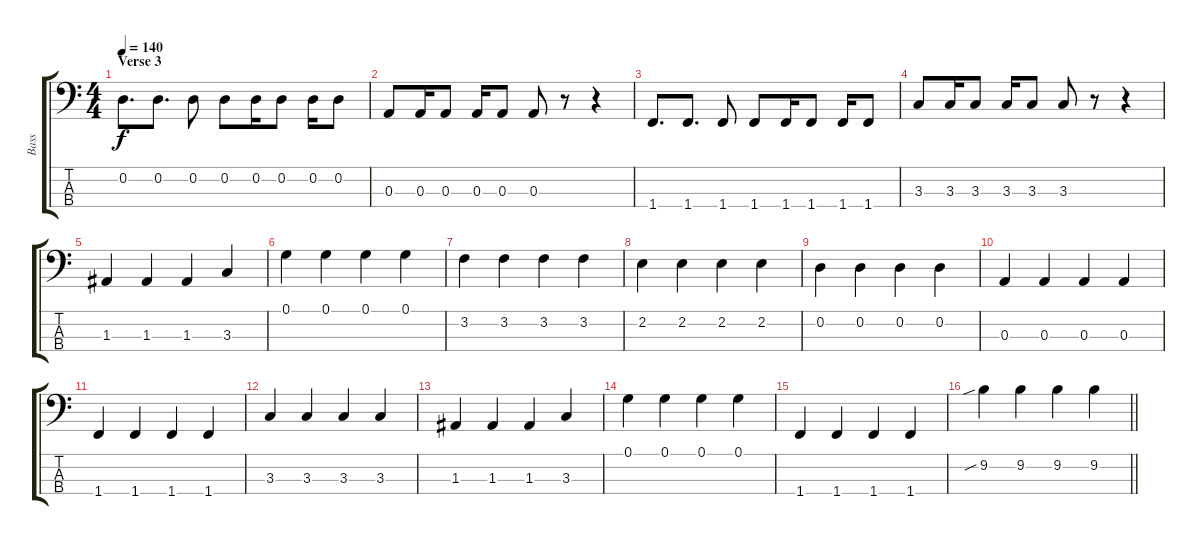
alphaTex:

\track ("Bass" "Bass") {instrument electricbassfinger}
\staff {score tabs}
\tuning (G2 D2 A1 E1) {hide}
\ts (4 4)
\section ("" "Verse 3")
\tempo 140
\clef f4
\ks c
0.2.8{d dy f} 0.2.8{d} 0.2.8 0.2.8 0.2.16 0.2.8 0.2.16 0.2.8 |
0.3.8 0.3.16 0.3.8 0.3.16 0.3.8 0.3.8 r.8 r.4 |
1.4.8{d} 1.4.8{d} 1.4.8 1.4.8 1.4.16 1.4.8 1.4.16 1.4.8 |
3.3.8 3.3.16 3.3.8 3.3.16 3.3.8 3.3.8 r.8 r.4 |
1.3.4 1.3.4 1.3.4 3.3.4 |
0.1.4 0.1.4 0.1.4 0.1.4 |
3.2.4 3.2.4 3.2.4 3.2.4 |
2.2.4 2.2.4 2.2.4 2.2.4 |
0.2.4 0.2.4 0.2.4 0.2.4 |
0.3.4 0.3.4 0.3.4 0.3.4 |
1.4.4 1.4.4 1.4.4 1.4.4 |
3.3.4 3.3.4 3.3.4 3.3.4 |
1.3.4 1.3.4 1.3.4 3.3.4 |
0.1.4 0.1.4 0.1.4 0.1.4 |
1.4.4 1.4.4 1.4.4 1.4.4 |
\barLineRight lightlight
9.2{sib}.4 9.2.4 9.2.4 9.2.4
